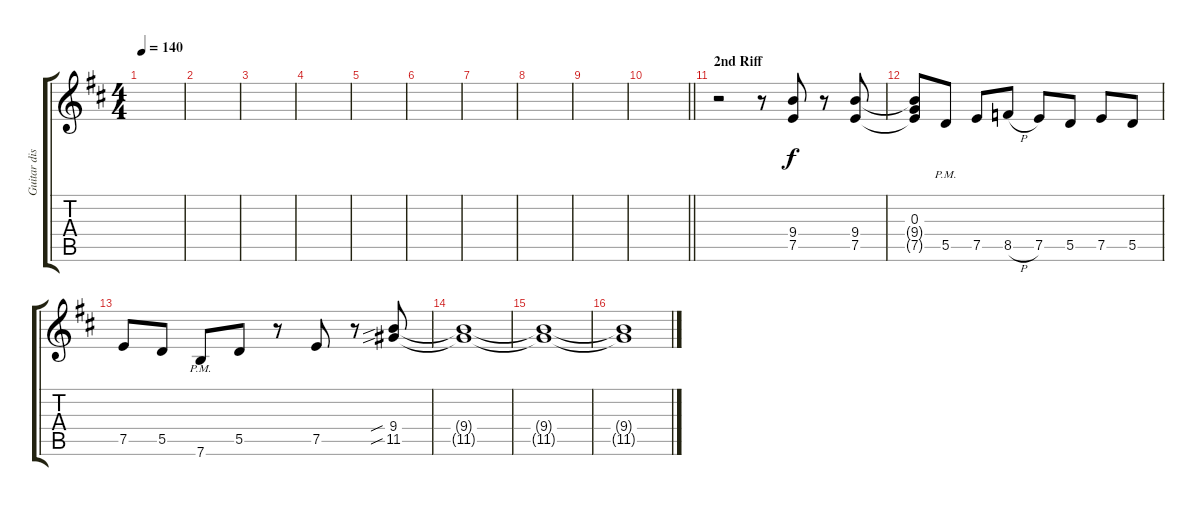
\track ("Guitar disto" "Guitar dis") {instrument distortionguitar}
\staff {score tabs}
\tuning (E4 B3 G3 D3 A2 E2) {hide}
\ts (4 4)
\tempo 140
\clef g2
\ks d
|
|
|
|
|
|
|
|
|
\barLineRight lightlight
|
\section ("" "2nd Riff")
r.2 r.8 (9.4 7.5).8 r.8 (9.4 7.5).8 |
(0.3 9.4{t} 7.5{t}).8 5.5{pm}.8 7.5.8 8.5{h}.8 7.5.8 5.5.8 7.5.8 5.5.8 |
7.5.8 5.5.8 7.6{pm}.8 5.5.8 r.8 7.5.8 r.8 (9.4{sib} 11.5{sib}).8 |
(9.4{t} 11.5{t}).1 |
(9.4{t} 11.5{t}).1 |
(9.4{t} 11.5{t}).1
